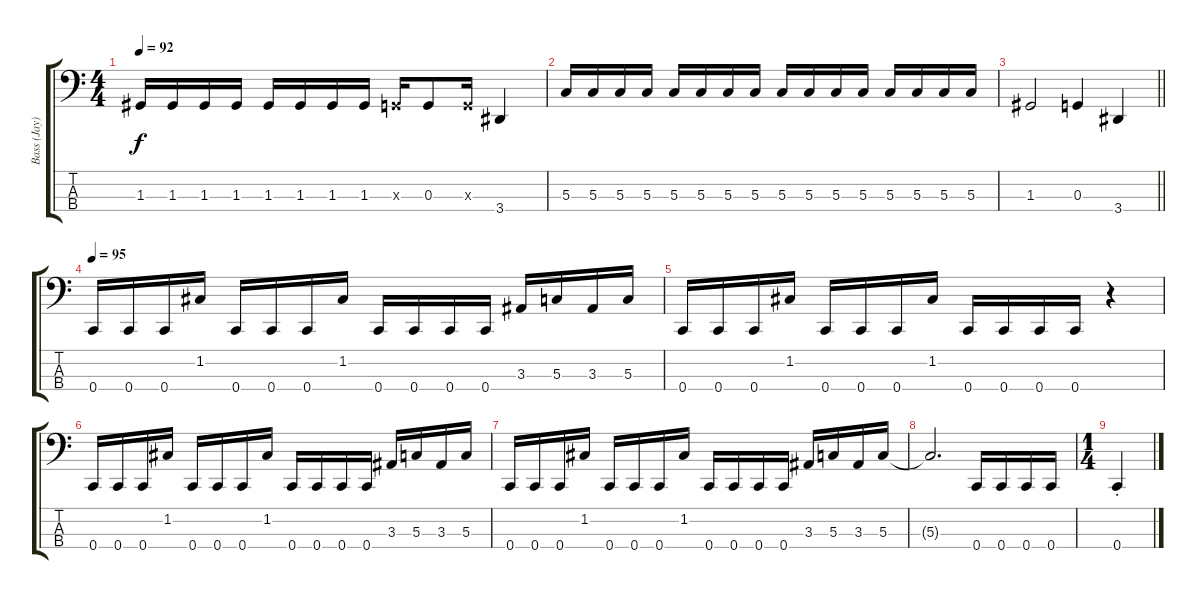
\track ("Bass (Jay)" "Bass (Jay)") {instrument electricbasspick}
\staff {score tabs}
\tuning (F2 C2 G1 C1) {hide}
\ts (4 4)
\tempo 92
\clef f4
\ks c
1.3.16{dy f} 1.3.16 1.3.16 1.3.16 1.3.16 1.3.16 1.3.16 1.3.16 0.3{x}.16 0.3.8 0.3{x}.16 3.4.4 |
5.3.16 5.3.16 5.3.16 5.3.16 5.3.16 5.3.16 5.3.16 5.3.16 5.3.16 5.3.16 5.3.16 5.3.16 5.3.16 5.3.16 5.3.16 5.3.16 |
\barLineRight lightlight
1.3.2 0.3.4 3.4.4 |
\tempo 95
0.4.16 0.4.16 0.4.16 1.2.16 0.4.16 0.4.16 0.4.16 1.2.16 0.4.16 0.4.16 0.4.16 0.4.16 3.3.16 5.3.16 3.3.16 5.3.16 |
0.4.16 0.4.16 0.4.16 1.2.16 0.4.16 0.4.16 0.4.16 1.2.16 0.4.16 0.4.16 0.4.16 0.4.16 r.4 |
0.4.16 0.4.16 0.4.16 1.2.16 0.4.16 0.4.16 0.4.16 1.2.16 0.4.16 0.4.16 0.4.16 0.4.16 3.3.16 5.3.16 3.3.16 5.3.16 |
0.4.16 0.4.16 0.4.16 1.2.16 0.4.16 0.4.16 0.4.16 1.2.16 0.4.16 0.4.16 0.4.16 0.4.16 3.3.16 5.3.16 3.3.16 5.3.16 |
5.3{t}.2{d} 0.4.16 0.4.16 0.4.16 0.4.16 |
\ts (1 4)
0.4{st}.4
